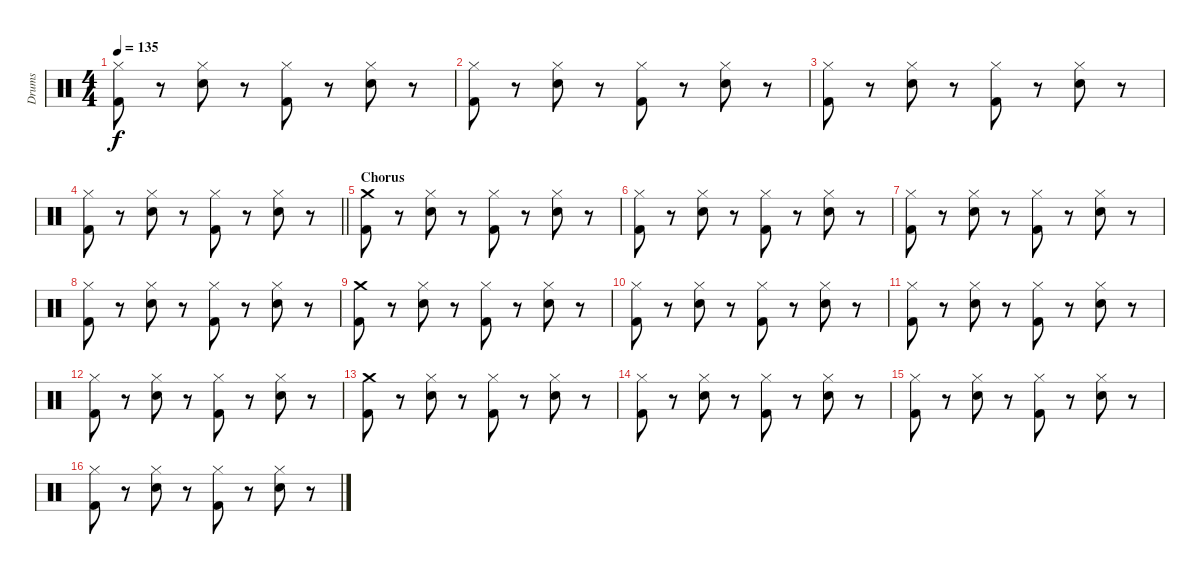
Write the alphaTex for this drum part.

\track ("Drums" "Drums") {instrument percussion}
\staff {score}
\articulation defaults
\ts (4 4)
\tempo 135
\clef neutral
\ks c
("Hi-Hat (closed)" "Kick (hit) 2").8{dy f} r.8 ("Hi-Hat (closed)" "Snare (hit) 2").8 r.8 ("Hi-Hat (closed)" "Kick (hit) 2").8 r.8 ("Hi-Hat (closed)" "Snare (hit) 2").8 r.8 |
("Hi-Hat (closed)" "Kick (hit) 2").8 r.8 ("Hi-Hat (closed)" "Snare (hit) 2").8 r.8 ("Hi-Hat (closed)" "Kick (hit) 2").8 r.8 ("Hi-Hat (closed)" "Snare (hit) 2").8 r.8 |
("Hi-Hat (closed)" "Kick (hit) 2").8 r.8 ("Hi-Hat (closed)" "Snare (hit) 2").8 r.8 ("Hi-Hat (closed)" "Kick (hit) 2").8 r.8 ("Hi-Hat (closed)" "Snare (hit) 2").8 r.8 |
\barLineRight lightlight
("Hi-Hat (closed)" "Kick (hit) 2").8 r.8 ("Hi-Hat (closed)" "Snare (hit) 2").8 r.8 ("Hi-Hat (closed)" "Kick (hit) 2").8 r.8 ("Hi-Hat (closed)" "Snare (hit) 2").8 r.8 |
\section ("" "Chorus")
("Crash medium (hit)" "Kick (hit) 2").8 r.8 ("Hi-Hat (closed)" "Snare (hit) 2").8 r.8 ("Hi-Hat (closed)" "Kick (hit) 2").8 r.8 ("Hi-Hat (closed)" "Snare (hit) 2").8 r.8 |
("Hi-Hat (closed)" "Kick (hit) 2").8 r.8 ("Hi-Hat (closed)" "Snare (hit) 2").8 r.8 ("Hi-Hat (closed)" "Kick (hit) 2").8 r.8 ("Hi-Hat (closed)" "Snare (hit) 2").8 r.8 |
("Hi-Hat (closed)" "Kick (hit) 2").8 r.8 ("Hi-Hat (closed)" "Snare (hit) 2").8 r.8 ("Hi-Hat (closed)" "Kick (hit) 2").8 r.8 ("Hi-Hat (closed)" "Snare (hit) 2").8 r.8 |
("Hi-Hat (closed)" "Kick (hit) 2").8 r.8 ("Hi-Hat (closed)" "Snare (hit) 2").8 r.8 ("Hi-Hat (closed)" "Kick (hit) 2").8 r.8 ("Hi-Hat (closed)" "Snare (hit) 2").8 r.8 |
("Crash medium (hit)" "Kick (hit) 2").8 r.8 ("Hi-Hat (closed)" "Snare (hit) 2").8 r.8 ("Hi-Hat (closed)" "Kick (hit) 2").8 r.8 ("Hi-Hat (closed)" "Snare (hit) 2").8 r.8 |
("Hi-Hat (closed)" "Kick (hit) 2").8 r.8 ("Hi-Hat (closed)" "Snare (hit) 2").8 r.8 ("Hi-Hat (closed)" "Kick (hit) 2").8 r.8 ("Hi-Hat (closed)" "Snare (hit) 2").8 r.8 |
("Hi-Hat (closed)" "Kick (hit) 2").8 r.8 ("Hi-Hat (closed)" "Snare (hit) 2").8 r.8 ("Hi-Hat (closed)" "Kick (hit) 2").8 r.8 ("Hi-Hat (closed)" "Snare (hit) 2").8 r.8 |
("Hi-Hat (closed)" "Kick (hit) 2").8 r.8 ("Hi-Hat (closed)" "Snare (hit) 2").8 r.8 ("Hi-Hat (closed)" "Kick (hit) 2").8 r.8 ("Hi-Hat (closed)" "Snare (hit) 2").8 r.8 |
("Crash medium (hit)" "Kick (hit) 2").8 r.8 ("Hi-Hat (closed)" "Snare (hit) 2").8 r.8 ("Hi-Hat (closed)" "Kick (hit) 2").8 r.8 ("Hi-Hat (closed)" "Snare (hit) 2").8 r.8 |
("Hi-Hat (closed)" "Kick (hit) 2").8 r.8 ("Hi-Hat (closed)" "Snare (hit) 2").8 r.8 ("Hi-Hat (closed)" "Kick (hit) 2").8 r.8 ("Hi-Hat (closed)" "Snare (hit) 2").8 r.8 |
("Hi-Hat (closed)" "Kick (hit) 2").8 r.8 ("Hi-Hat (closed)" "Snare (hit) 2").8 r.8 ("Hi-Hat (closed)" "Kick (hit) 2").8 r.8 ("Hi-Hat (closed)" "Snare (hit) 2").8 r.8 |
("Hi-Hat (closed)" "Kick (hit) 2").8 r.8 ("Hi-Hat (closed)" "Snare (hit) 2").8 r.8 ("Hi-Hat (closed)" "Kick (hit) 2").8 r.8 ("Hi-Hat (closed)" "Snare (hit) 2").8 r.8
